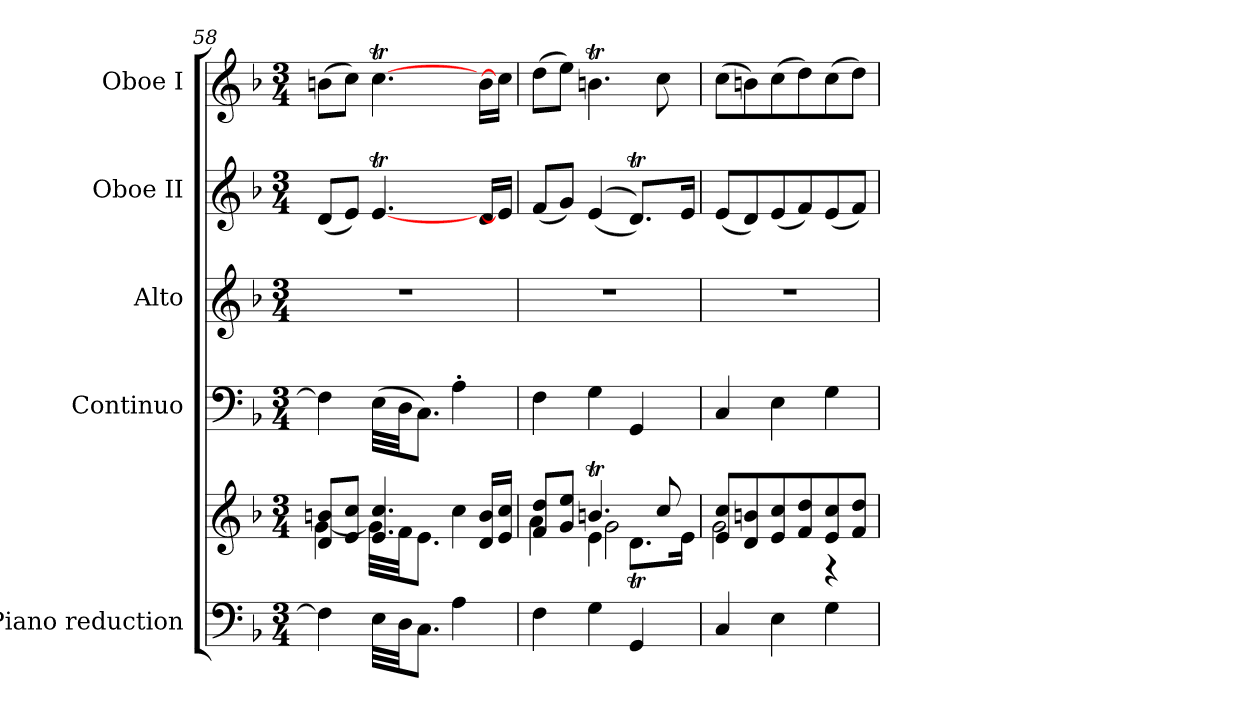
**kern	**kern	**kern	**kern	**kern	**kern
*part5	*part5	*part4	*part3	*part2	*part1
*staff6	*staff5	*staff4	*staff3	*staff2	*staff1
*I"Piano reduction	*	*I"Continuo	*I"Alto	*I"Oboe II	*I"Oboe I
*I'Pno	*	*	*	*I'Ob	*I'Ob
*clefF4	*clefG2	*clefF4	*clefG2	*clefG2	*clefG2
*k[b-]	*k[b-]	*k[b-]	*k[b-]	*k[b-]	*k[b-]
*M3/4	*M3/4	*M3/4	*M3/4	*M3/4	*M3/4
=58	=58	=58	=58	=58	=58
*	*^	*	*	*	*
4F\]	8d/ 8bn/L	[>4g\	4F\]	2.r	(8d/L	(8bn\L
.	8e/ 8cc/J	.	.	.	8e/J)	8cc\J)
32E\LLL	4.e/ 4.cc/	32g\LLL]	(32E\LLL	.	[4.et/	[4.ccT\
32D\JJ	.	32f\JJ	32D\JJ	.	.	.
8.C\J	.	8.e\J	8.C\J)	.	.	.
4A\	.	4cc\	4A'\	.	.	.
.	16d/ 16b/LL	.	.	.	16d/LL	16b\LL
.	16e/ 16cc/JJ	.	.	.	16e/JJ]	16cc\JJ]
=59	=59	=59	=59	=59	=59	=59
*	*	*^	*	*	*	*
4F\	8f/ 8dd/L	4a\	4ryy	4F\	2.r	(8f/L	(8dd\L
.	8g/ 8ee/J	.	.	.	.	8g/J)	8ee\J)
4G\	4.bnt/	4e\	2g\	4G\	.	((4e/	4.bnt\
4GG/	.	8.dT\L	.	4GG/	.	8.dT/L))	.
.	8cc/	.	.	.	.	.	8cc\
.	.	16e\Jk	.	.	.	16e/Jk	.
*	*	*v	*v	*	*	*	*
=60	=60	=60	=60	=60	=60	=60
4C/	8e/ 8cc/L	2g\	4C/	2.r	(8e/L	(8cc\L
.	8d/ 8bn/	.	.	.	8d/)	8bn\)
4E\	8e/ 8cc/	.	4E\	.	(8e/	(8cc\
.	8f/ 8dd/	.	.	.	8f/)	8dd\)
4G\	8e/ 8cc/	4r	4G\	.	(8e/	(8cc\
.	8f/ 8dd/J	.	.	.	8f/J)	8dd\J)
*	*v	*v	*	*	*	*
=	=	=	=	=	=
*-	*-	*-	*-	*-	*-
